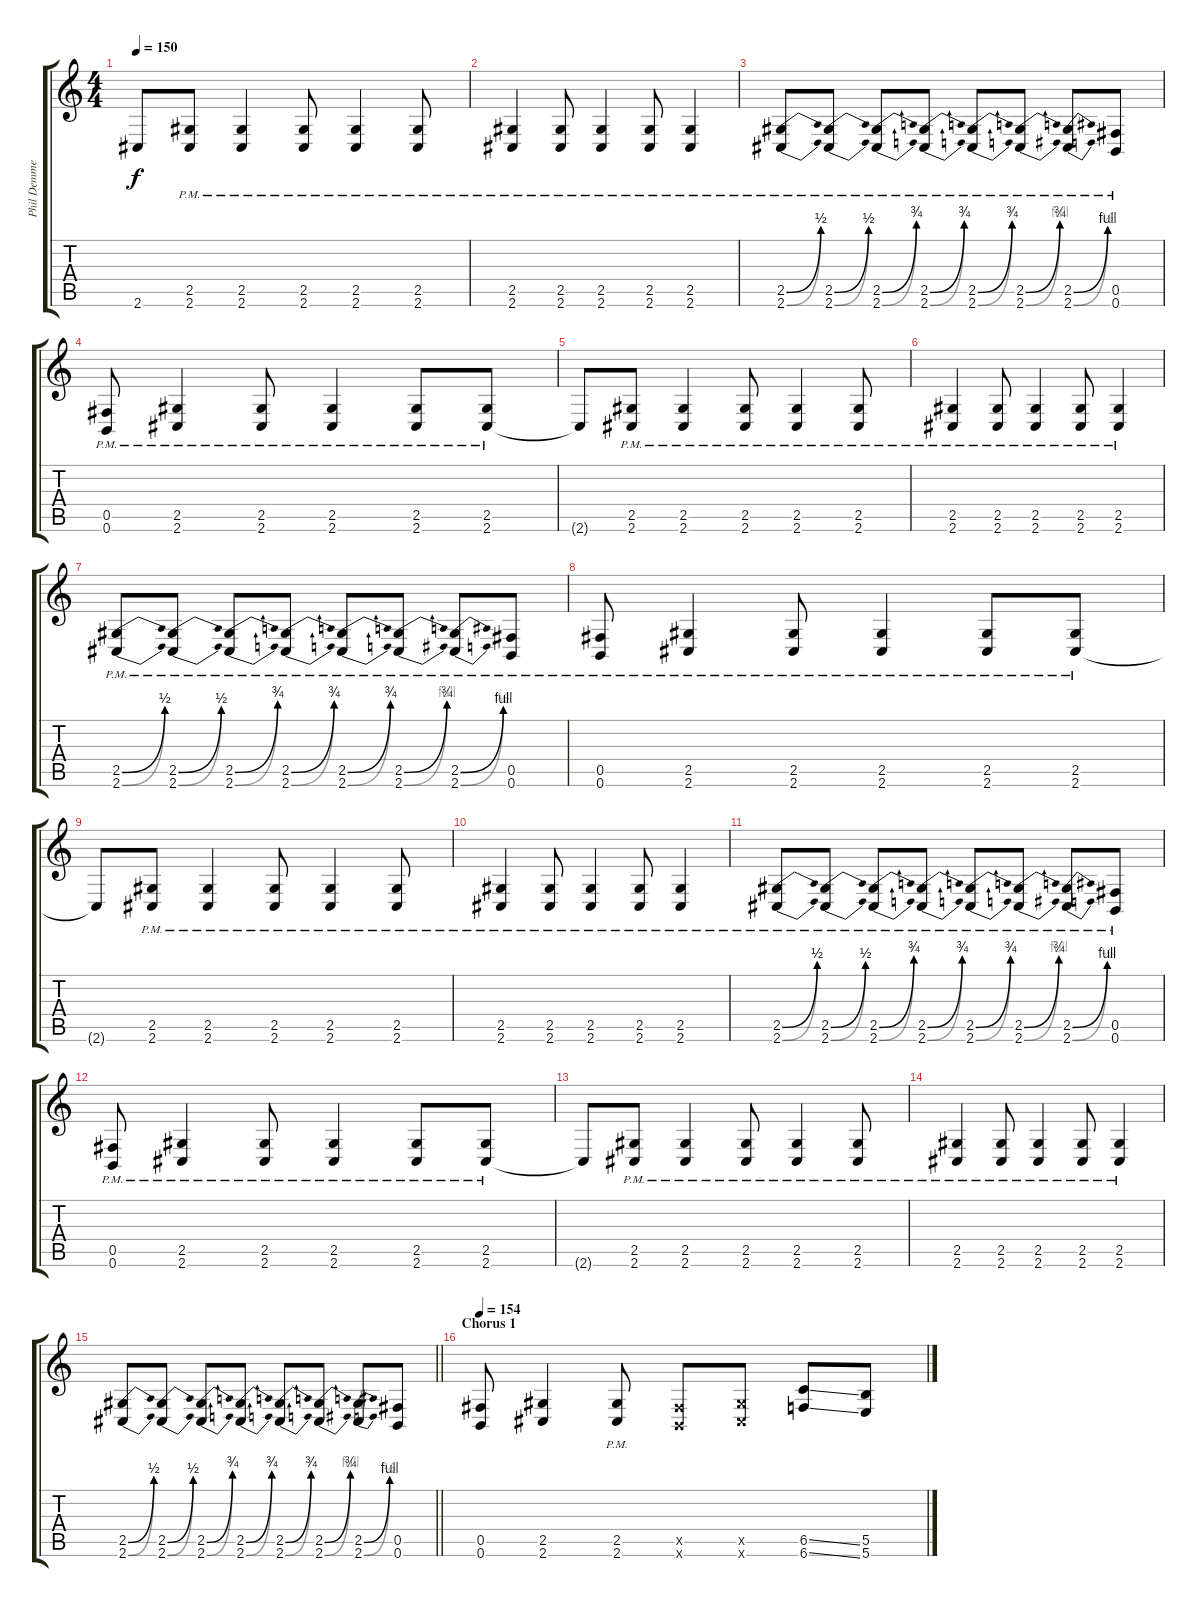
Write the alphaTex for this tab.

\track ("Phil Demmel" "Phil Demme") {instrument distortionguitar}
\staff {score tabs}
\tuning (Db4 Ab3 E3 B2 Gb2 B1) {hide}
\ts (4 4)
\tempo 150
\clef g2
\ks c
2.6{t}.8{dy f} (2.5{pm} 2.6{pm}).8 (2.5{pm} 2.6{pm}).4 (2.5{pm} 2.6{pm}).8 (2.5{pm} 2.6{pm}).4 (2.5{pm} 2.6{pm}).8 |
(2.5{pm} 2.6{pm}).4 (2.5{pm} 2.6{pm}).8 (2.5{pm} 2.6{pm}).4 (2.5{pm} 2.6{pm}).8 (2.5{pm} 2.6{pm}).4 |
(2.5{be (bend 0 0 60 2) pm} 2.6{be (bend 0 0 60 2) pm}).8 (2.5{be (bend 0 0 60 2)} 2.6{be (bend 0 0 60 2) pm}).8 (2.5{be (bend 0 0 60 3) pm} 2.6{be (bend 0 0 60 3) pm}).8 (2.5{be (bend 0 0 60 3) pm} 2.6{be (bend 0 0 60 3) pm}).8 (2.5{be (bend 0 0 60 3) pm} 2.6{be (bend 0 0 60 3) pm}).8 (2.5{be (bend 0 0 60 3) pm} 2.6{be (bend 0 0 60 4) pm}).8 (2.5{be (bend 0 0 60 4) pm} 2.6{be (bend 0 0 60 2) pm}).8 (0.5{pm} 0.6{pm}).8 |
(0.5{pm} 0.6{pm}).8 (2.5{pm} 2.6{pm}).4 (2.5{pm} 2.6{pm}).8 (2.5{pm} 2.6{pm}).4 (2.5{pm} 2.6{pm}).8 (2.5{pm} 2.6{pm}).8 |
2.6{t}.8 (2.5{pm} 2.6{pm}).8 (2.5{pm} 2.6{pm}).4 (2.5{pm} 2.6{pm}).8 (2.5{pm} 2.6{pm}).4 (2.5{pm} 2.6{pm}).8 |
(2.5{pm} 2.6{pm}).4 (2.5{pm} 2.6{pm}).8 (2.5{pm} 2.6{pm}).4 (2.5{pm} 2.6{pm}).8 (2.5{pm} 2.6{pm}).4 |
(2.5{be (bend 0 0 60 2) pm} 2.6{be (bend 0 0 60 2) pm}).8 (2.5{be (bend 0 0 60 2)} 2.6{be (bend 0 0 60 2) pm}).8 (2.5{be (bend 0 0 60 3) pm} 2.6{be (bend 0 0 60 3) pm}).8 (2.5{be (bend 0 0 60 3) pm} 2.6{be (bend 0 0 60 3) pm}).8 (2.5{be (bend 0 0 60 3) pm} 2.6{be (bend 0 0 60 3) pm}).8 (2.5{be (bend 0 0 60 3) pm} 2.6{be (bend 0 0 60 4) pm}).8 (2.5{be (bend 0 0 60 4) pm} 2.6{be (bend 0 0 60 2) pm}).8 (0.5{pm} 0.6{pm}).8 |
(0.5{pm} 0.6{pm}).8 (2.5{pm} 2.6{pm}).4 (2.5{pm} 2.6{pm}).8 (2.5{pm} 2.6{pm}).4 (2.5{pm} 2.6{pm}).8 (2.5{pm} 2.6{pm}).8 |
2.6{t}.8 (2.5{pm} 2.6{pm}).8 (2.5{pm} 2.6{pm}).4 (2.5{pm} 2.6{pm}).8 (2.5{pm} 2.6{pm}).4 (2.5{pm} 2.6{pm}).8 |
(2.5{pm} 2.6{pm}).4 (2.5{pm} 2.6{pm}).8 (2.5{pm} 2.6{pm}).4 (2.5{pm} 2.6{pm}).8 (2.5{pm} 2.6{pm}).4 |
(2.5{be (bend 0 0 60 2) pm} 2.6{be (bend 0 0 60 2) pm}).8 (2.5{be (bend 0 0 60 2)} 2.6{be (bend 0 0 60 2) pm}).8 (2.5{be (bend 0 0 60 3) pm} 2.6{be (bend 0 0 60 3) pm}).8 (2.5{be (bend 0 0 60 3) pm} 2.6{be (bend 0 0 60 3) pm}).8 (2.5{be (bend 0 0 60 3) pm} 2.6{be (bend 0 0 60 3) pm}).8 (2.5{be (bend 0 0 60 3) pm} 2.6{be (bend 0 0 60 4) pm}).8 (2.5{be (bend 0 0 60 4) pm} 2.6{be (bend 0 0 60 2) pm}).8 (0.5{pm} 0.6{pm}).8 |
(0.5{pm} 0.6{pm}).8 (2.5{pm} 2.6{pm}).4 (2.5{pm} 2.6{pm}).8 (2.5{pm} 2.6{pm}).4 (2.5{pm} 2.6{pm}).8 (2.5{pm} 2.6{pm}).8 |
2.6{t}.8 (2.5{pm} 2.6{pm}).8 (2.5{pm} 2.6{pm}).4 (2.5{pm} 2.6{pm}).8 (2.5{pm} 2.6{pm}).4 (2.5{pm} 2.6{pm}).8 |
(2.5{pm} 2.6{pm}).4 (2.5{pm} 2.6{pm}).8 (2.5{pm} 2.6{pm}).4 (2.5{pm} 2.6{pm}).8 (2.5{pm} 2.6{pm}).4 |
\barLineRight lightlight
(2.5{be (bend 0 0 60 2)} 2.6{be (bend 0 0 60 2)}).8 (2.5{be (bend 0 0 60 2)} 2.6{be (bend 0 0 60 2)}).8 (2.5{be (bend 0 0 60 3)} 2.6{be (bend 0 0 60 3)}).8 (2.5{be (bend 0 0 60 3)} 2.6{be (bend 0 0 60 3)}).8 (2.5{be (bend 0 0 60 3)} 2.6{be (bend 0 0 60 3)}).8 (2.5{be (bend 0 0 60 3)} 2.6{be (bend 0 0 60 4)}).8 (2.5{be (bend 0 0 60 4)} 2.6{be (bend 0 0 60 2)}).8 (0.5 0.6).8 |
\section ("" "Chorus 1")
\tempo 154
(0.5 0.6).8 (2.5 2.6).4 (2.5{pm} 2.6{pm}).8 (0.5{x} 0.6{x}).8 (2.5{x} 2.6{x}).8 (6.5{ss} 6.6{ss}).8 (5.5 5.6).8
